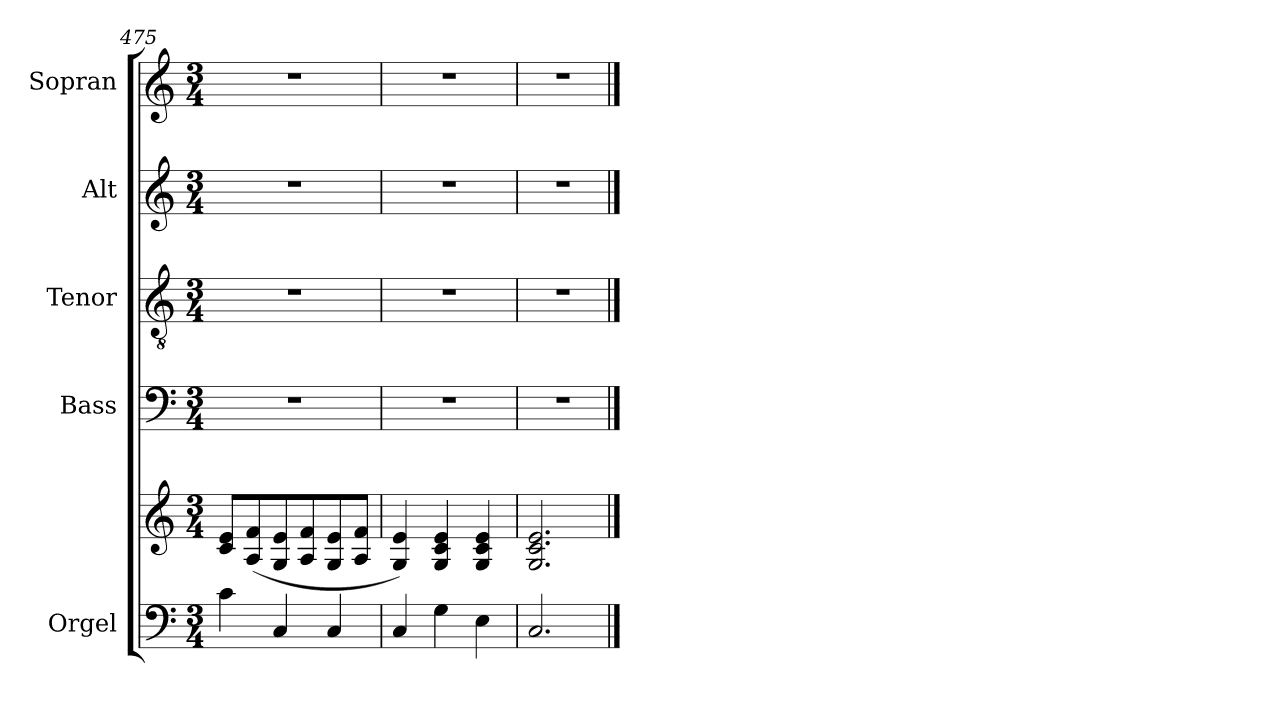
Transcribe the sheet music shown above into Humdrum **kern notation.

**kern	**kern	**kern	**kern	**kern	**kern
*part5	*part5	*part4	*part3	*part2	*part1
*staff6	*staff5	*staff4	*staff3	*staff2	*staff1
*I"Orgel	*	*I"Bass	*I"Tenor	*I"Alt	*I"Sopran
*I'Org.	*	*I'B.	*I'T.	*I'A.	*I'S.
*clefF4	*clefG2	*clefF4	*clefGv2	*clefG2	*clefG2
*k[]	*k[]	*k[]	*k[]	*k[]	*k[]
*C:	*C:	*C:	*C:	*C:	*C:
*M3/4	*M3/4	*M3/4	*M3/4	*M3/4	*M3/4
=475	=475	=475	=475	=475	=475
4c\	8c/ 8e/L	2.r	2.r	2.r	2.r
.	(<8A/ 8f/	.	.	.	.
4C/	8G/ 8e/	.	.	.	.
.	8A/ 8f/	.	.	.	.
4C/	8G/ 8e/	.	.	.	.
.	8A/ 8f/J	.	.	.	.
=476	=476	=476	=476	=476	=476
4C/	4G/ 4e/)	2.r	2.r	2.r	2.r
4G\	4G/ 4c/ 4e/	.	.	.	.
4E\	4G/ 4c/ 4e/	.	.	.	.
=477	=477	=477	=477	=477	=477
2.C/	2.G/ 2.c/ 2.e/	2.r	2.r	2.r	2.r
==	==	==	==	==	==
*-	*-	*-	*-	*-	*-
